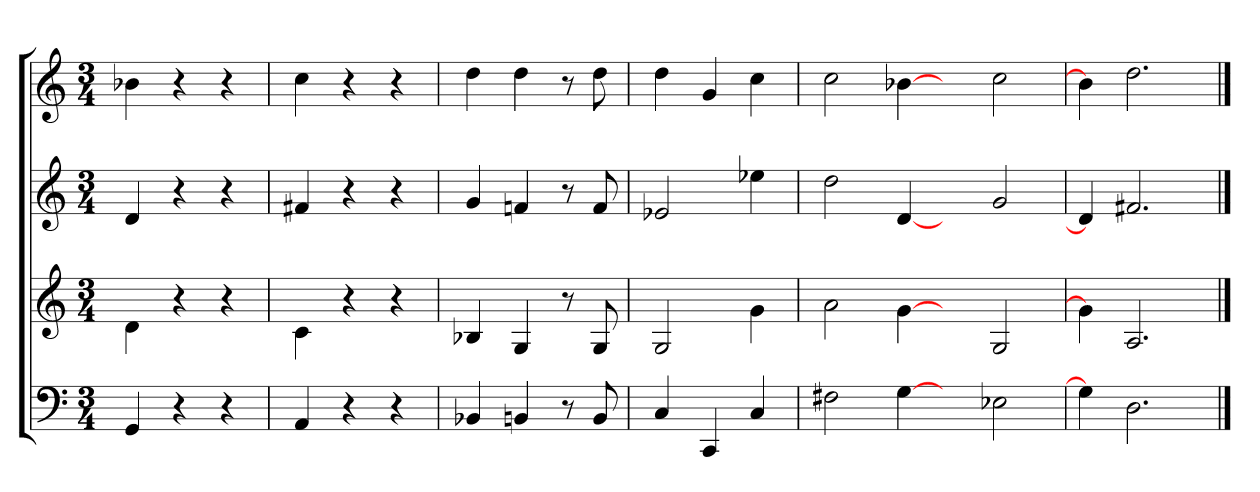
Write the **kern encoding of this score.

**kern	**kern	**kern	**kern
*part4	*part3	*part2	*part1
*staff4	*staff3	*staff2	*staff1
*clefF4	*clefG2	*clefG2	*clefG2
*M3/4	*M3/4	*M3/4	*M3/4
=1	=1	=1	=1
4GG/	4d\	4d/	4b-\
4r	4r	4r	4r
4r	4r	4r	4r
=2	=2	=2	=2
4AA/	4c\	4f#/	4cc\
4r	4r	4r	4r
4r	4r	4r	4r
=3	=3	=3	=3
4BB-/	4B-/	4g/	4dd\
4BBn/	4G/	4fn/	4dd\
8r	8r	8r	8r
8BB/	8G/	8f/	8dd\
=4	=4	=4	=4
4C/	2G/	2e-/	4dd\
4CC/	.	.	4g/
4C/	4g\	4ee-\	4cc\
=5	=5	=5	=5
2F#\	2a\	2dd\	2cc\
[4G\	[4g\	[4d/	[4b-\
4ryy	4ryy	4ryy	4ryy
2E-\	2G/	2g/	2cc\
=6	=6	=6	=6
4G\]	4g\]	4d/]	4b-\]
2.D\	2.A/	2.f#/	2.dd\
==	==	==	==
*-	*-	*-	*-
